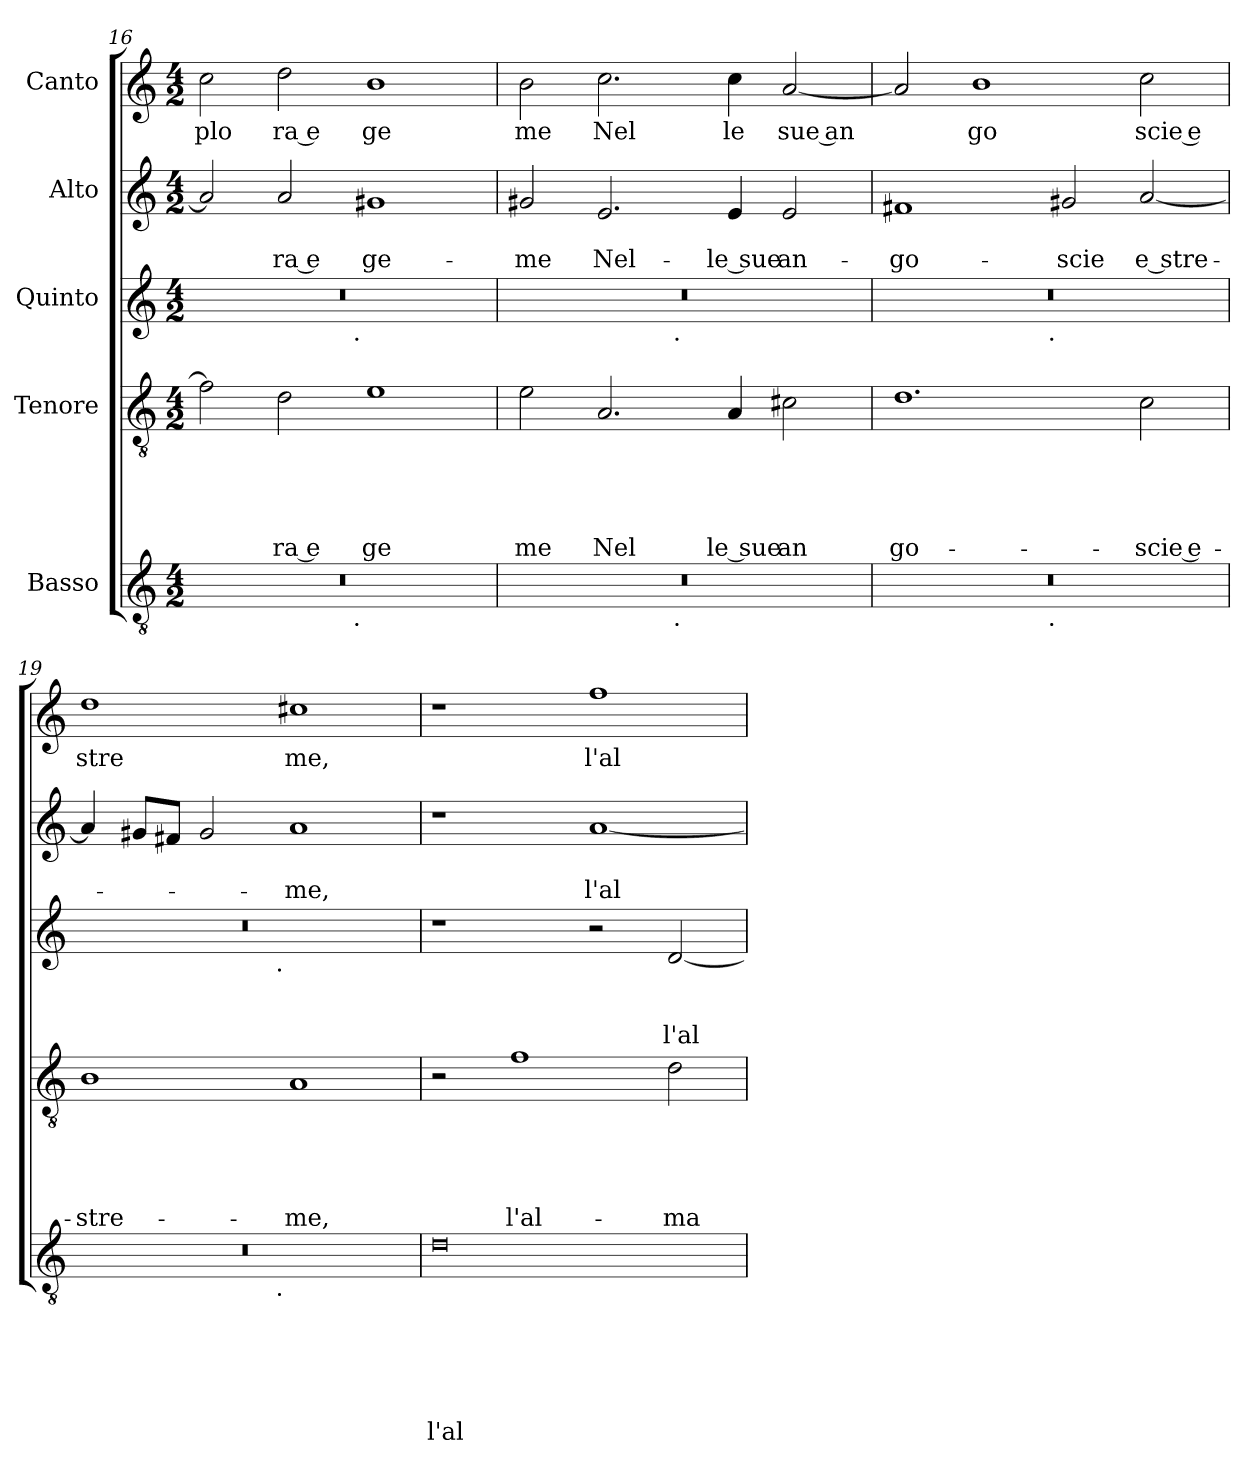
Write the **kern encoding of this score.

**kern	**text	**text	**text	**text	**text	**text	**kern	**text	**text	**text	**text	**text	**kern	**text	**text	**text	**kern	**text	**text	**kern	**text
*part5	*part5	*part5	*part5	*part5	*part5	*part5	*part4	*part4	*part4	*part4	*part4	*part4	*part3	*part3	*part3	*part3	*part2	*part2	*part2	*part1	*part1
*staff5	*staff5	*staff5	*staff5	*staff5	*staff5	*staff5	*staff4	*staff4	*staff4	*staff4	*staff4	*staff4	*staff3	*staff3	*staff3	*staff3	*staff2	*staff2	*staff2	*staff1	*staff1
*I"Basso	*	*	*	*	*	*	*I"Tenore	*	*	*	*	*	*I"Quinto	*	*	*	*I"Alto	*	*	*I"Canto	*
*clefGv2	*	*	*	*	*	*	*clefGv2	*	*	*	*	*	*clefG2	*	*	*	*clefG2	*	*	*clefG2	*
*k[]	*	*	*	*	*	*	*k[]	*	*	*	*	*	*k[]	*	*	*	*k[]	*	*	*k[]	*
*C:	*	*	*	*	*	*	*C:	*	*	*	*	*	*C:	*	*	*	*C:	*	*	*C:	*
*M4/2	*	*	*	*	*	*	*M4/2	*	*	*	*	*	*M4/2	*	*	*	*M4/2	*	*	*M4/2	*
=16	=16	=16	=16	=16	=16	=16	=16	=16	=16	=16	=16	=16	=16	=16	=16	=16	=16	=16	=16	=16	=16
!	!	!	!	!	!	!	!	!	!	!	!	!	!	!	!	!	!	!	!	!	!LO:LY:b
*^	*	*	*	*	*	*	*	*	*	*	*	*	*^	*	*	*	*	*	*	*	*
0r	2ryy	.	.	.	.	.	.	2f\]	.	.	.	.	.	0r	2ryy	.	.	.	2a/]	.	.	2cc\	plo
!	!	!	!	!	!	!	!	!	!	!	!	!	!LO:LY:b:rj	!	!	!	!	!	!	!	!LO:LY:b:rj	!	!LO:LY:b:rj
.	4...ryy	.	.	.	.	.	.	2d\	.	.	.	.	ra e	.	4...ryy	.	.	.	2a/	.	-ra e	2dd\	ra e
!	!	!	!	!	!	!	!	!	!	!	!	!	!	!	!LO:TX:b:t=.	!	!	!	!	!	!	!	!
!	!LO:TX:b:t=.	!	!	!	!	!	!	!	!	!	!	!	!	!	!	!	!	!	!	!	!	!	!
.	1ryy	.	.	.	.	.	.	.	.	.	.	.	.	.	1ryy	.	.	.	.	.	.	.	.
!	!	!	!	!	!	!	!	!	!	!	!	!	!LO:LY:b	!	!	!	!	!	!	!	!LO:LY:b	!	!LO:LY:b
.	.	.	.	.	.	.	.	1e	.	.	.	.	ge	.	.	.	.	.	1g#X	.	ge-	1b	ge
.	32ryy	.	.	.	.	.	.	.	.	.	.	.	.	.	32ryy	.	.	.	.	.	.	.	.
=17	=17	=17	=17	=17	=17	=17	=17	=17	=17	=17	=17	=17	=17	=17	=17	=17	=17	=17	=17	=17	=17	=17	=17
!	!	!	!	!	!	!	!	!	!	!	!	!	!LO:LY:b	!	!	!	!	!	!	!	!LO:LY:b	!	!LO:LY:b
0r	2ryy	.	.	.	.	.	.	2e\	.	.	.	.	me	0r	2ryy	.	.	.	2g#X/	.	-me	2b\	me
!	!	!	!	!	!	!	!	!	!	!	!	!	!LO:LY:b	!	!	!	!	!	!	!	!LO:LY:b	!	!LO:LY:b
.	4...ryy	.	.	.	.	.	.	2.A/	.	.	.	.	Nel	.	4...ryy	.	.	.	2.e/	.	Nel-	2.cc\	Nel
!	!	!	!	!	!	!	!	!	!	!	!	!	!	!	!LO:TX:b:t=.	!	!	!	!	!	!	!	!
!	!LO:TX:b:t=.	!	!	!	!	!	!	!	!	!	!	!	!	!	!	!	!	!	!	!	!	!	!
.	1ryy	.	.	.	.	.	.	.	.	.	.	.	.	.	1ryy	.	.	.	.	.	.	.	.
!	!	!	!	!	!	!	!	!	!	!	!	!	!LO:LY:b	!	!	!	!	!	!	!	!LO:LY:b	!	!LO:LY:b
.	.	.	.	.	.	.	.	4A/	.	.	.	.	le sue	.	.	.	.	.	4e/	.	-le sue	4cc\	le
!	!	!	!	!	!	!	!	!	!	!	!	!	!LO:LY:b	!	!	!	!	!	!	!	!LO:LY:b	!	!LO:LY:b
.	.	.	.	.	.	.	.	2c#X\	.	.	.	.	an	.	.	.	.	.	2e/	.	an-	[>2a/	sue an
.	32ryy	.	.	.	.	.	.	.	.	.	.	.	.	.	32ryy	.	.	.	.	.	.	.	.
!!LO:PB:g=z
=18	=18	=18	=18	=18	=18	=18	=18	=18	=18	=18	=18	=18	=18	=18	=18	=18	=18	=18	=18	=18	=18	=18	=18
!	!	!	!	!	!	!	!	!	!	!	!	!	!LO:LY:b	!	!	!	!	!	!	!	!LO:LY:b	!	!
0r	2ryy	.	.	.	.	.	.	1.d	.	.	.	.	go-	0r	2ryy	.	.	.	1f#X	.	-go-	2a/]	.
!	!	!	!	!	!	!	!	!	!	!	!	!	!	!	!	!	!	!	!	!	!	!	!LO:LY:b
.	4...ryy	.	.	.	.	.	.	.	.	.	.	.	.	.	4...ryy	.	.	.	.	.	.	1b	go
!	!	!	!	!	!	!	!	!	!	!	!	!	!	!	!LO:TX:b:t=.	!	!	!	!	!	!	!	!
!	!LO:TX:b:t=.	!	!	!	!	!	!	!	!	!	!	!	!	!	!	!	!	!	!	!	!	!	!
.	1ryy	.	.	.	.	.	.	.	.	.	.	.	.	.	1ryy	.	.	.	.	.	.	.	.
!	!	!	!	!	!	!	!	!	!	!	!	!	!	!	!	!	!	!	!	!	!LO:LY:b	!	!
.	.	.	.	.	.	.	.	.	.	.	.	.	.	.	.	.	.	.	2g#X/	.	-scie	.	.
!	!	!	!	!	!	!	!	!	!	!	!	!	!LO:LY:b	!	!	!	!	!	!	!	!LO:LY:b:rj	!	!LO:LY:b
.	.	.	.	.	.	.	.	2c\	.	.	.	.	-scie e-	.	.	.	.	.	[<2a/	.	e stre-	2cc\	scie e
.	32ryy	.	.	.	.	.	.	.	.	.	.	.	.	.	32ryy	.	.	.	.	.	.	.	.
=19	=19	=19	=19	=19	=19	=19	=19	=19	=19	=19	=19	=19	=19	=19	=19	=19	=19	=19	=19	=19	=19	=19	=19
!	!	!	!	!	!	!	!	!	!	!	!	!	!LO:LY:b	!	!	!	!	!	!	!	!	!	!LO:LY:b
0r	2ryy	.	.	.	.	.	.	1B	.	.	.	.	-stre-	0r	2ryy	.	.	.	4a/]	.	.	1dd	stre
.	.	.	.	.	.	.	.	.	.	.	.	.	.	.	.	.	.	.	8g#X/L	.	.	.	.
.	.	.	.	.	.	.	.	.	.	.	.	.	.	.	.	.	.	.	8f#X/J	.	.	.	.
.	4...ryy	.	.	.	.	.	.	.	.	.	.	.	.	.	4...ryy	.	.	.	2g#/	.	.	.	.
!	!	!	!	!	!	!	!	!	!	!	!	!	!	!	!LO:TX:b:t=.	!	!	!	!	!	!	!	!
!	!LO:TX:b:t=.	!	!	!	!	!	!	!	!	!	!	!	!	!	!	!	!	!	!	!	!	!	!
.	1ryy	.	.	.	.	.	.	.	.	.	.	.	.	.	1ryy	.	.	.	.	.	.	.	.
!	!	!	!	!	!	!	!	!	!	!	!	!	!LO:LY:b	!	!	!	!	!	!	!	!LO:LY:b	!	!LO:LY:b
.	.	.	.	.	.	.	.	1A	.	.	.	.	-me,	.	.	.	.	.	1a	.	-me,	1cc#X	me,
.	32ryy	.	.	.	.	.	.	.	.	.	.	.	.	.	32ryy	.	.	.	.	.	.	.	.
=20	=20	=20	=20	=20	=20	=20	=20	=20	=20	=20	=20	=20	=20	=20	=20	=20	=20	=20	=20	=20	=20	=20	=20
!	!	!	!	!	!	!	!LO:LY:b	!	!	!	!	!	!	!	!	!	!	!	!	!	!	!	!
*v	*v	*	*	*	*	*	*	*	*	*	*	*	*	*v	*v	*	*	*	*	*	*	*	*
0d	.	.	.	.	.	l'al	2r	.	.	.	.	.	1r	.	.	.	1r	.	.	1r	.
!	!	!	!	!	!	!	!	!	!	!	!	!LO:LY:b	!	!	!	!	!	!	!	!	!
.	.	.	.	.	.	.	1f	.	.	.	.	l'al-	.	.	.	.	.	.	.	.	.
!	!	!	!	!	!	!	!	!	!	!	!	!	!	!	!	!	!	!	!LO:LY:b	!	!LO:LY:b
.	.	.	.	.	.	.	.	.	.	.	.	.	2r	.	.	.	[<1a	.	l'al-	1ff	l'al
!	!	!	!	!	!	!	!	!	!	!	!	!LO:LY:b	!	!	!	!LO:LY:b	!	!	!	!	!
.	.	.	.	.	.	.	2d\	.	.	.	.	-ma	[<2d/	.	.	l'al	.	.	.	.	.
=	=	=	=	=	=	=	=	=	=	=	=	=	=	=	=	=	=	=	=	=	=
*-	*-	*-	*-	*-	*-	*-	*-	*-	*-	*-	*-	*-	*-	*-	*-	*-	*-	*-	*-	*-	*-
